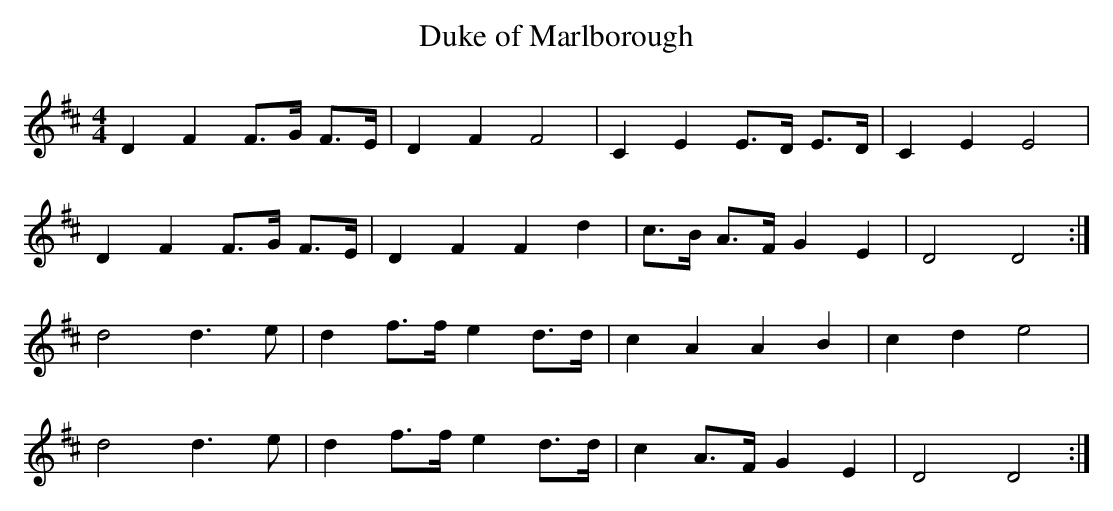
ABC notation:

X:1
T:Duke of Marlborough
M:4/4
K:D
D2 F2 F>G F>E|D2 F2 F4|C2 E2 E>D E>D|C2 E2 E4|
D2 F2 F>G F>E|D2 F2 F2 d2|c>B A>F G2 E2|D4 D4:|
d4 d3 e|d2 f>f e2 d>d|c2 A2 A2 B2|c2 d2 e4|
d4 d3 e|d2 f>f e2 d>d|c2 A>F G2 E2|D4 D4:|
